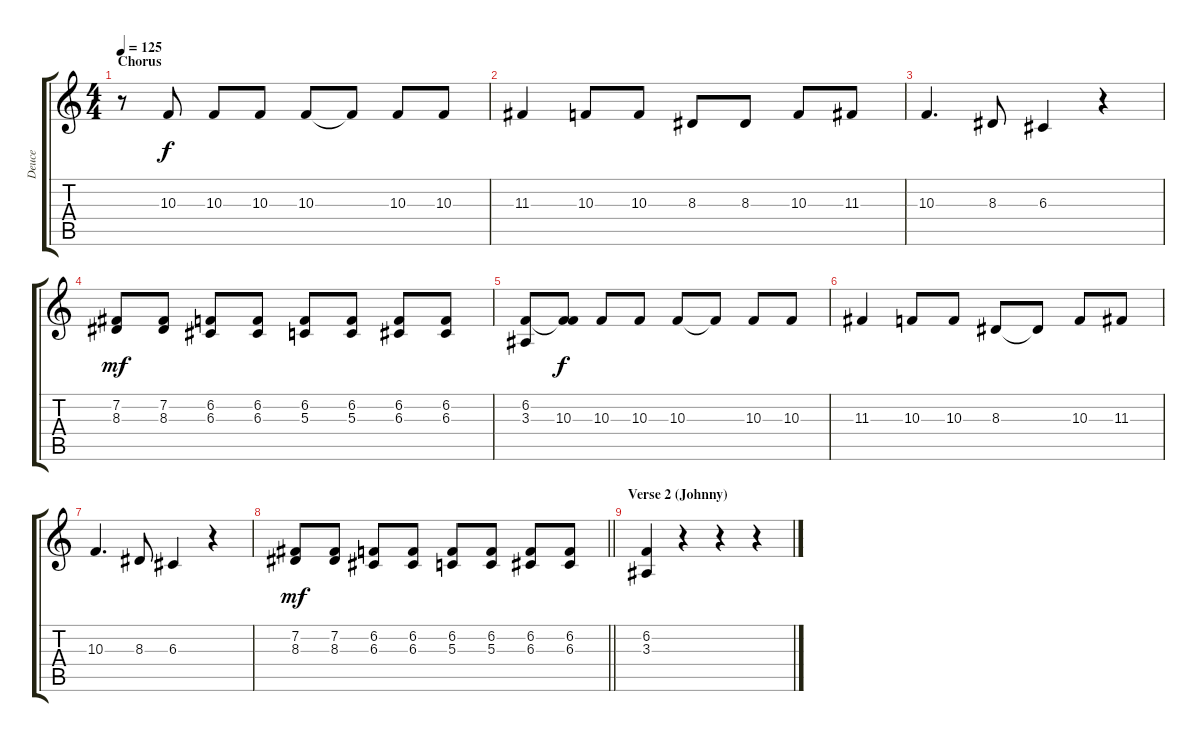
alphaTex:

\track ("Deuce" "Deuce") {instrument clarinet}
\staff {score tabs}
\tuning (E4 B3 G3 D3 A2 D2) {hide}
\ts (4 4)
\section ("" "Chorus")
\tempo 125
\clef g2
\ks c
r.8{dy f} 10.3.8 10.3.8 10.3.8 10.3.8 10.3{t}.8 10.3.8 10.3.8 |
11.3.4 10.3.8 10.3.8 8.3.8 8.3.8 10.3.8 11.3.8 |
10.3.4{d} 8.3.8 6.3.4 r.4 |
(7.2 8.3).8{dy mf} (7.2 8.3).8 (6.2 6.3).8 (6.2 6.3).8 (6.2 5.3).8 (6.2 5.3).8 (6.2 6.3).8 (6.2 6.3).8 |
(6.2 3.3).8 (6.2{t} 10.3).8{dy f} 10.3.8 10.3.8 10.3.8 10.3{t}.8 10.3.8 10.3.8 |
11.3.4 10.3.8 10.3.8 8.3.8 8.3{t}.8 10.3.8 11.3.8 |
10.3.4{d} 8.3.8 6.3.4 r.4 |
\barLineRight lightlight
(7.2 8.3).8{dy mf} (7.2 8.3).8 (6.2 6.3).8 (6.2 6.3).8 (6.2 5.3).8 (6.2 5.3).8 (6.2 6.3).8 (6.2 6.3).8 |
\section ("" "Verse 2 (Johnny)")
(6.2 3.3).4 r.4 r.4 r.4
